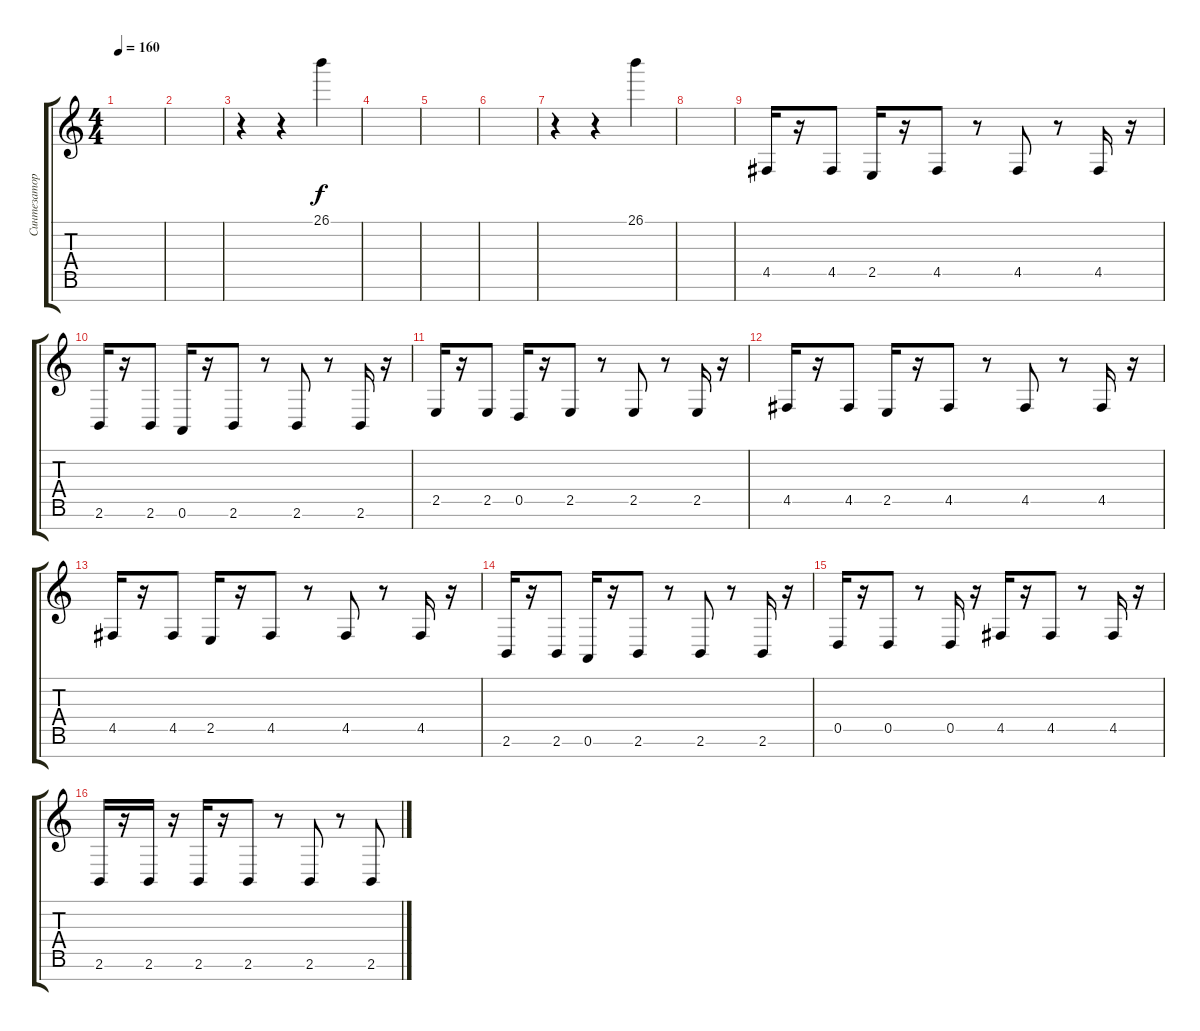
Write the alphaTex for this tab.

\track ("Синтезатор (2)" "Синтезатор") {instrument lead1square}
\staff {score tabs}
\tuning (A4 E4 C4 G3 D3 A2 E2) {hide}
\ts (4 4)
\tempo 160
\clef g2
\ks c
|
|
r.4 r.4 26.1.4 |
|
|
|
r.4 r.4 26.1.4 |
|
4.5.16{instrument distortionguitar} r.16 4.5.8 2.5.16 r.16 4.5.8 r.8 4.5.8 r.8 4.5.16 r.16 |
2.6.16 r.16 2.6.8 0.6.16 r.16 2.6.8 r.8 2.6.8 r.8 2.6.16 r.16 |
2.5.16 r.16 2.5.8 0.5.16 r.16 2.5.8 r.8 2.5.8 r.8 2.5.16 r.16 |
4.5.16 r.16 4.5.8 2.5.16 r.16 4.5.8 r.8 4.5.8 r.8 4.5.16 r.16 |
4.5.16 r.16 4.5.8 2.5.16 r.16 4.5.8 r.8 4.5.8 r.8 4.5.16 r.16 |
2.6.16 r.16 2.6.8 0.6.16 r.16 2.6.8 r.8 2.6.8 r.8 2.6.16 r.16 |
0.5.16 r.16 0.5.8 r.8 0.5.16 r.16 4.5.16 r.16 4.5.8 r.8 4.5.16 r.16 |
2.6.16 r.16 2.6.16 r.16 2.6.16 r.16 2.6.8 r.8 2.6.8 r.8 2.6.8
